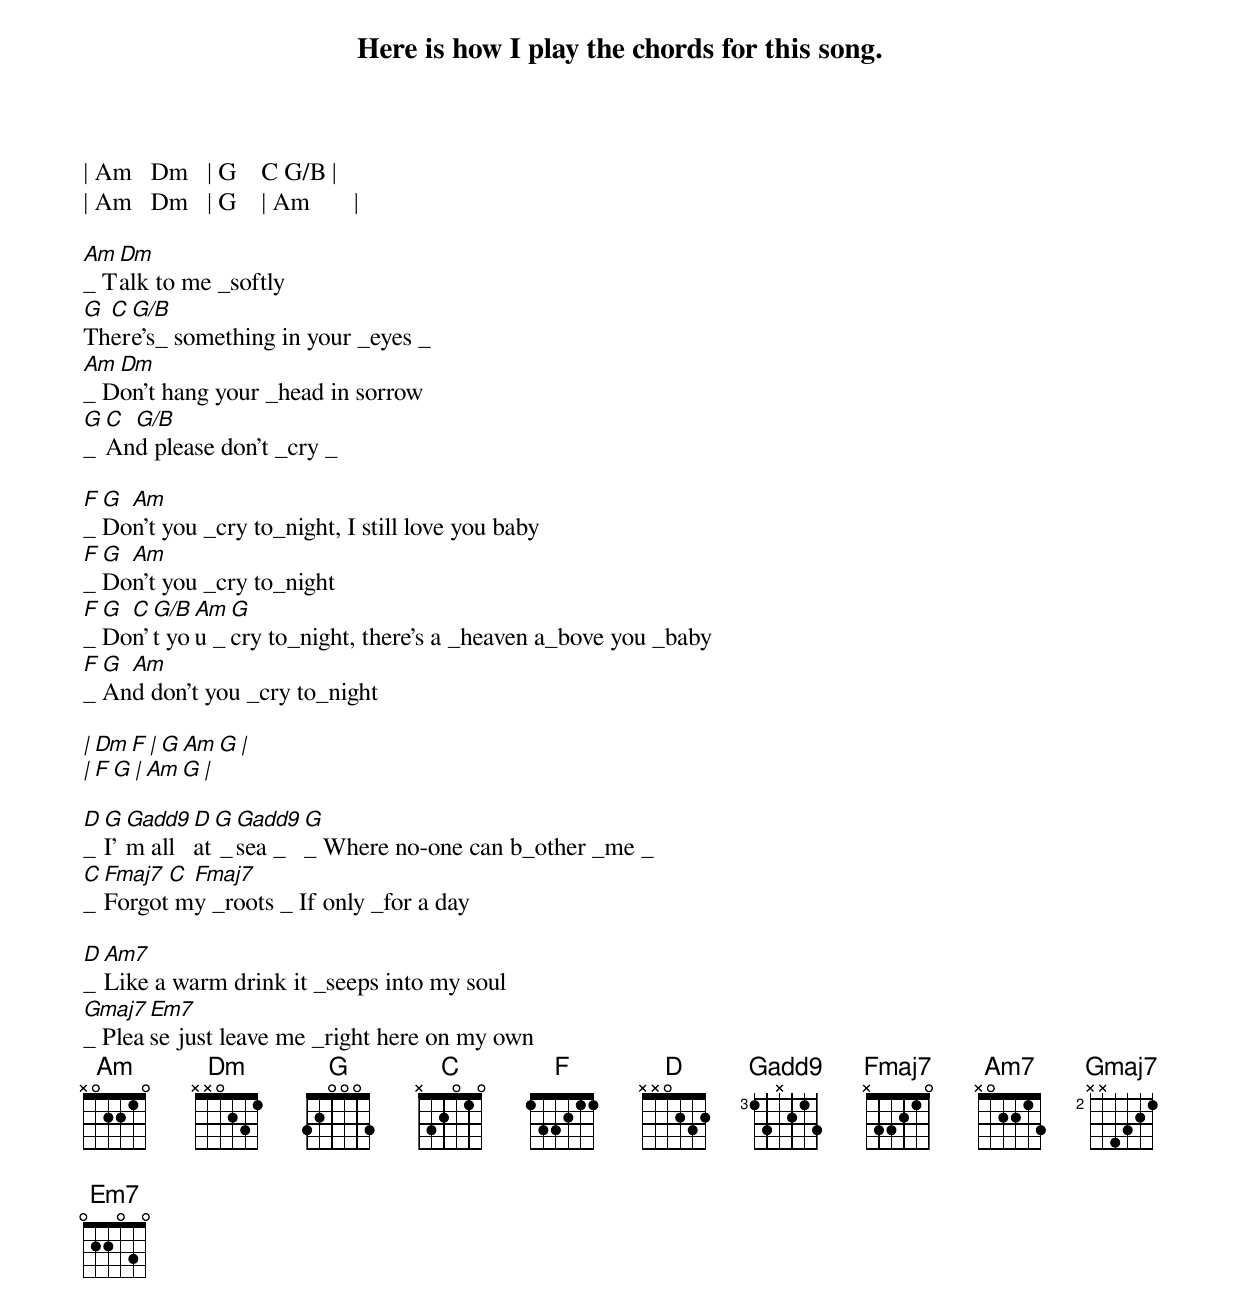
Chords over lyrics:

Here is how I play the chords for this song.



| Am   Dm   | G    C G/B |
| Am   Dm   | G    | Am       |

Am Dm
_ Talk to me _softly
G C G/B
There's_ something in your _eyes _
Am Dm
_ Don't hang your _head in sorrow
G C G/B
_ And please don't _cry _

F G Am
_ Don't you _cry to_night, I still love you baby
F G Am
_ Don't you _cry to_night
F G C G/B Am G
_ Don't you _cry to_night, there's a _heaven a_bove you _baby
F G Am
_ And don't you _cry to_night

| Dm    F     | G     Am G  |
| F     G     | Am        G |

D G Gadd9 D G Gadd9 G
_ I'm all at _sea _ _ Where no-one can b_other _me _
C Fmaj7 C Fmaj7
_ Forgot my _roots _ If only _for a day

D Am7
_ Like a warm drink it _seeps into my soul
Gmaj7 Em7
_ Please just leave me _right here on my own
